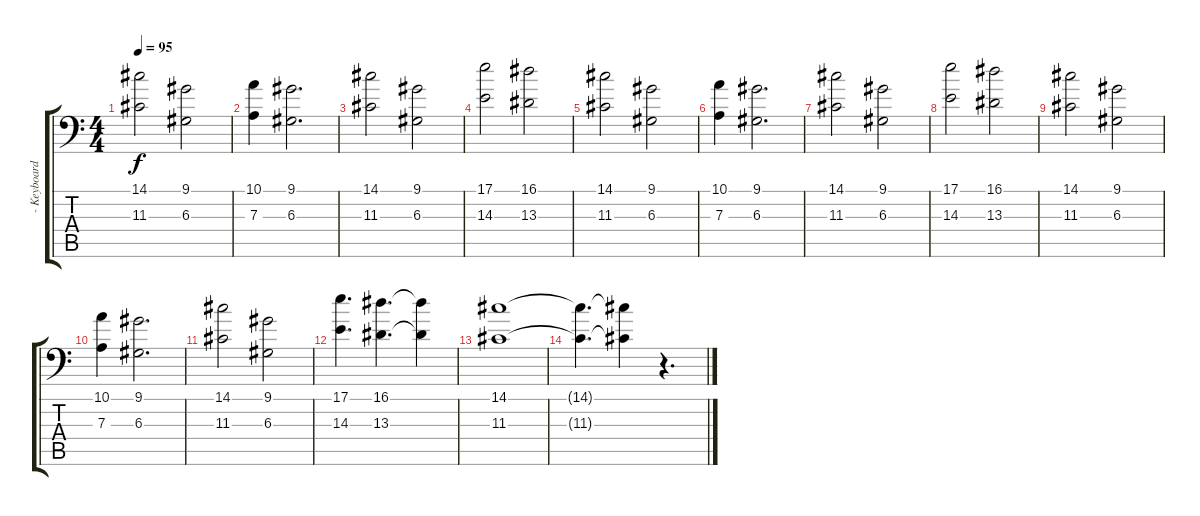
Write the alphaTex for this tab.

\track ("- Keyboard / Choir" "- Keyboard") {instrument choiraahs}
\staff {score tabs}
\tuning (B3 Gb3 D3 A2 E2 A1) {hide}
\ts (4 4)
\tempo 95
\clef f4
\ks c
(14.1 11.3).2{dy f} (9.1 6.3).2 |
(10.1 7.3).4 (9.1 6.3).2{d} |
(14.1 11.3).2 (9.1 6.3).2 |
(17.1 14.3).2 (16.1 13.3).2 |
(14.1 11.3).2 (9.1 6.3).2 |
(10.1 7.3).4 (9.1 6.3).2{d} |
(14.1 11.3).2 (9.1 6.3).2 |
(17.1 14.3).2 (16.1 13.3).2 |
(14.1 11.3).2 (9.1 6.3).2 |
(10.1 7.3).4 (9.1 6.3).2{d} |
(14.1 11.3).2 (9.1 6.3).2 |
(17.1 14.3).4{d} (16.1 13.3).4{d} (16.1{t} 13.3{t}).4 |
(14.1 11.3).1 |
(14.1{t} 11.3{t}).4{d} (14.1{t} 11.3{t}).4 r.4{d}
